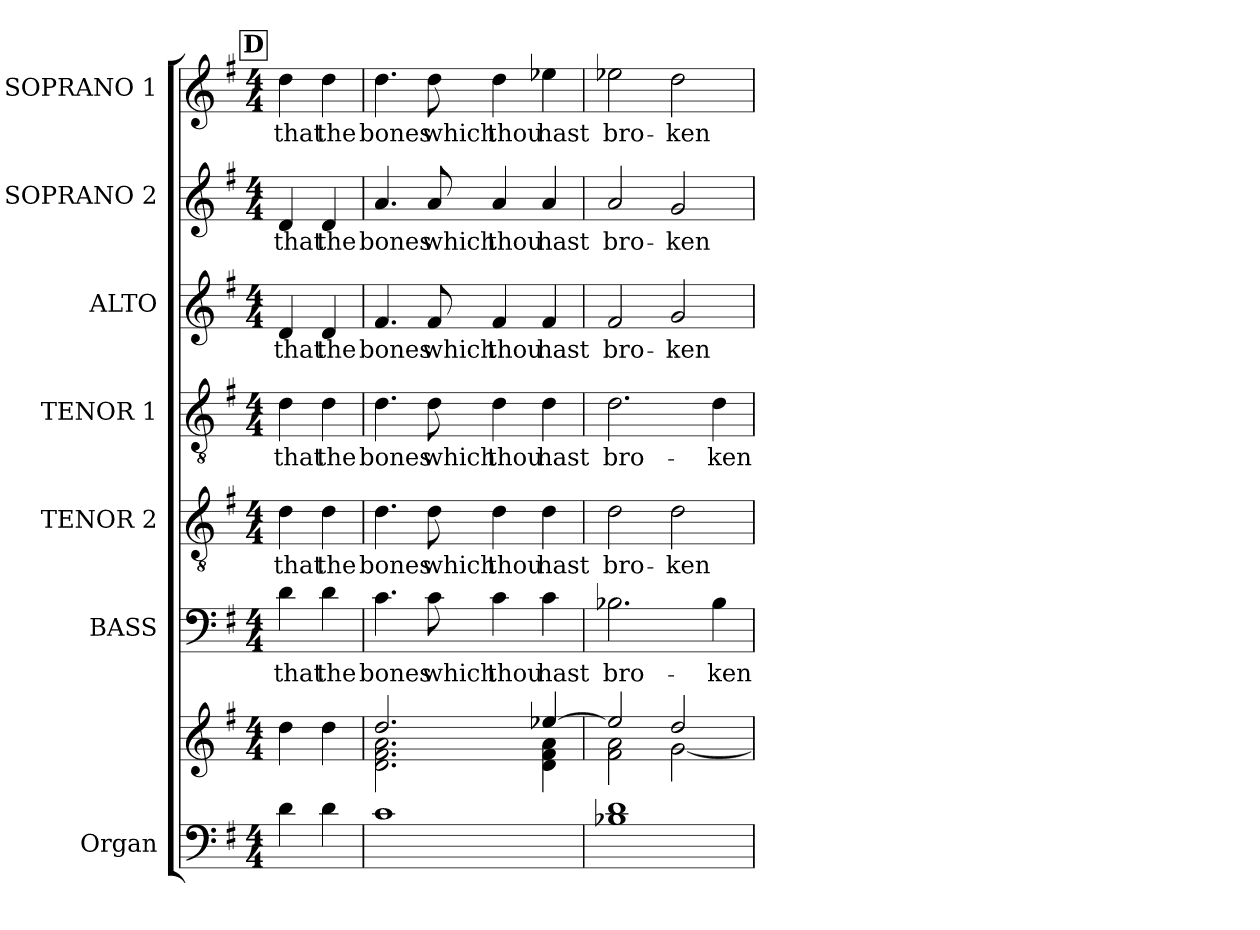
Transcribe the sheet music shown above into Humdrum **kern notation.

**kern	**kern	**kern	**text	**kern	**text	**kern	**text	**kern	**text	**kern	**text	**kern	**text
*part7	*part7	*part6	*part6	*part5	*part5	*part4	*part4	*part3	*part3	*part2	*part2	*part1	*part1
*staff8	*staff7	*staff6	*staff6	*staff5	*staff5	*staff4	*staff4	*staff3	*staff3	*staff2	*staff2	*staff1	*staff1
*I"Organ	*	*I"BASS	*	*I"TENOR 2	*	*I"TENOR 1	*	*I"ALTO	*	*I"SOPRANO 2	*	*I"SOPRANO 1	*
*I'Org.	*	*I'B.	*	*I'T2.	*	*I'T1.	*	*I'A.	*	*I'S2.	*	*I'S1.	*
!!LO:PB:g=z
*clefF4	*clefG2	*clefF4	*	*clefGv2	*	*clefGv2	*	*clefG2	*	*clefG2	*	*clefG2	*
*	*	*	*	*ITrd7c12	*	*ITrd7c12	*	*	*	*	*	*	*
*k[f#]	*k[f#]	*k[f#]	*	*k[f#]	*	*k[f#]	*	*k[f#]	*	*k[f#]	*	*k[f#]	*
*G:	*G:	*G:	*	*G:	*	*G:	*	*G:	*	*G:	*	*G:	*
*M4/4	*M4/4	*M4/4	*	*M4/4	*	*M4/4	*	*M4/4	*	*M4/4	*	*M4/4	*
!!LO:REH:place=s1:B:color=#000000:enc=box:fs=14.284:t=D
=55	=55	=55	=55	=55	=55	=55	=55	=55	=55	=55	=55	=55	=55
*	*^	*	*	*	*	*	*	*	*	*	*	*	*
!	!	!	!	!LO:LY:b:color=#000000	!	!	!	!	!	!	!	!	!	!
!	!	!	!	!	!	!LO:LY:b:color=#000000	!	!	!	!	!	!	!	!
!	!	!	!	!	!	!	!	!LO:LY:b:color=#000000	!	!	!	!	!	!
!	!	!	!	!	!	!	!	!	!	!LO:LY:b:color=#000000	!	!	!	!
!	!	!	!	!	!	!	!	!	!	!	!	!LO:LY:b:color=#000000	!	!
!	!	!	!	!	!	!	!	!	!	!	!	!	!	!LO:LY:b:color=#000000
4di\	4ddi\	2ryy	4di\	that	4Di\	that	4Di\	that	4di/	that	4di/	that	4ddi\	that
!	!	!	!	!LO:LY:b:color=#000000	!	!	!	!	!	!	!	!	!	!
!	!	!	!	!	!	!LO:LY:b:color=#000000	!	!	!	!	!	!	!	!
!	!	!	!	!	!	!	!	!LO:LY:b:color=#000000	!	!	!	!	!	!
!	!	!	!	!	!	!	!	!	!	!LO:LY:b:color=#000000	!	!	!	!
!	!	!	!	!	!	!	!	!	!	!	!	!LO:LY:b:color=#000000	!	!
!	!	!	!	!	!	!	!	!	!	!	!	!	!	!LO:LY:b:color=#000000
4di\	4ddi\	.	4di\	the	4Di\	the	4Di\	the	4di/	the	4di/	the	4ddi\	the
=56	=56	=56	=56	=56	=56	=56	=56	=56	=56	=56	=56	=56	=56	=56
!	!	!	!	!LO:LY:b:color=#000000	!	!	!	!	!	!	!	!	!	!
!	!	!	!	!	!	!LO:LY:b:color=#000000	!	!	!	!	!	!	!	!
!	!	!	!	!	!	!	!	!LO:LY:b:color=#000000	!	!	!	!	!	!
!	!	!	!	!	!	!	!	!	!	!LO:LY:b:color=#000000	!	!	!	!
!	!	!	!	!	!	!	!	!	!	!	!	!LO:LY:b:color=#000000	!	!
!	!	!	!	!	!	!	!	!	!	!	!	!	!	!LO:LY:b:color=#000000
1ci	2.ddi/	2.di\ 2.f#i 2.ai	4.ci\	bones	4.Di\	bones	4.Di\	bones	4.f#i/	bones	4.ai/	bones	4.ddi\	bones
!	!	!	!	!LO:LY:b:color=#000000	!	!	!	!	!	!	!	!	!	!
!	!	!	!	!	!	!LO:LY:b:color=#000000	!	!	!	!	!	!	!	!
!	!	!	!	!	!	!	!	!LO:LY:b:color=#000000	!	!	!	!	!	!
!	!	!	!	!	!	!	!	!	!	!LO:LY:b:color=#000000	!	!	!	!
!	!	!	!	!	!	!	!	!	!	!	!	!LO:LY:b:color=#000000	!	!
!	!	!	!	!	!	!	!	!	!	!	!	!	!	!LO:LY:b:color=#000000
.	.	.	8ci\	which	8Di\	which	8Di\	which	8f#i/	which	8ai/	which	8ddi\	which
!	!	!	!	!LO:LY:b:color=#000000	!	!	!	!	!	!	!	!	!	!
!	!	!	!	!	!	!LO:LY:b:color=#000000	!	!	!	!	!	!	!	!
!	!	!	!	!	!	!	!	!LO:LY:b:color=#000000	!	!	!	!	!	!
!	!	!	!	!	!	!	!	!	!	!LO:LY:b:color=#000000	!	!	!	!
!	!	!	!	!	!	!	!	!	!	!	!	!LO:LY:b:color=#000000	!	!
!	!	!	!	!	!	!	!	!	!	!	!	!	!	!LO:LY:b:color=#000000
.	.	.	4ci\	thou	4Di\	thou	4Di\	thou	4f#i/	thou	4ai/	thou	4ddi\	thou
!	!	!	!	!LO:LY:b:color=#000000	!	!	!	!	!	!	!	!	!	!
!	!	!	!	!	!	!LO:LY:b:color=#000000	!	!	!	!	!	!	!	!
!	!	!	!	!	!	!	!	!LO:LY:b:color=#000000	!	!	!	!	!	!
!	!	!	!	!	!	!	!	!	!	!LO:LY:b:color=#000000	!	!	!	!
!	!	!	!	!	!	!	!	!	!	!	!	!LO:LY:b:color=#000000	!	!
!	!	!	!	!	!	!	!	!	!	!	!	!	!	!LO:LY:b:color=#000000
.	[4ee-Xi/	4di\ 4f#i 4ai	4ci\	hast	4Di\	hast	4Di\	hast	4f#i/	hast	4ai/	hast	4ee-Xi\	hast
=57	=57	=57	=57	=57	=57	=57	=57	=57	=57	=57	=57	=57	=57	=57
!	!	!	!	!LO:LY:b:color=#000000	!	!	!	!	!	!	!	!	!	!
!	!	!	!	!	!	!LO:LY:b:color=#000000	!	!	!	!	!	!	!	!
!	!	!	!	!	!	!	!	!LO:LY:b:color=#000000	!	!	!	!	!	!
!	!	!	!	!	!	!	!	!	!	!LO:LY:b:color=#000000	!	!	!	!
!	!	!	!	!	!	!	!	!	!	!	!	!LO:LY:b:color=#000000	!	!
!	!	!	!	!	!	!	!	!	!	!	!	!	!	!LO:LY:b:color=#000000
1B-Xi 1di	2ee-i/]	2f#i\ 2ai	2.B-Xi\	bro-	2Di\	bro-	2.Di\	bro-	2f#i/	bro-	2ai/	bro-	2ee-Xi\	bro-
!	!	!	!	!	!	!LO:LY:b:color=#000000	!	!	!	!	!	!	!	!
!	!	!	!	!	!	!	!	!	!	!LO:LY:b:color=#000000	!	!	!	!
!	!	!	!	!	!	!	!	!	!	!	!	!LO:LY:b:color=#000000	!	!
!	!	!	!	!	!	!	!	!	!	!	!	!	!	!LO:LY:b:color=#000000
.	2ddi/	[2gi\	.	.	2Di\	-ken	.	.	2gi/	-ken	2gi/	-ken	2ddi\	-ken
!	!	!	!	!LO:LY:b:color=#000000	!	!	!	!	!	!	!	!	!	!
!	!	!	!	!	!	!	!	!LO:LY:b:color=#000000	!	!	!	!	!	!
.	.	.	4B-i\	-ken	.	.	4Di\	-ken	.	.	.	.	.	.
*	*v	*v	*	*	*	*	*	*	*	*	*	*	*	*
=	=	=	=	=	=	=	=	=	=	=	=	=	=
*-	*-	*-	*-	*-	*-	*-	*-	*-	*-	*-	*-	*-	*-
